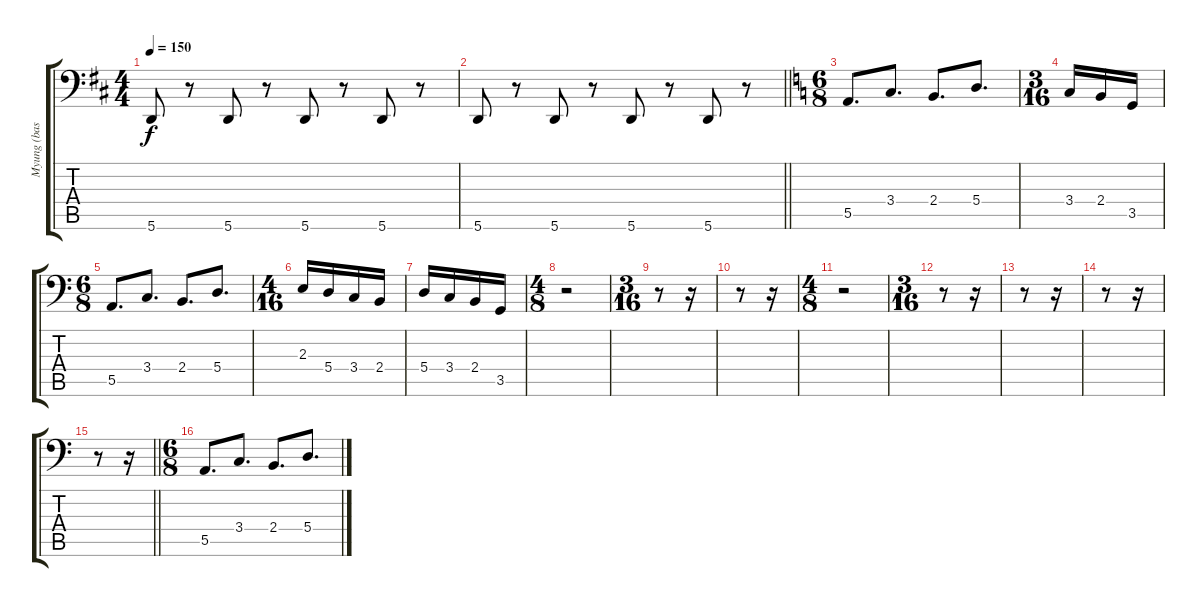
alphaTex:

\track ("Myung (bass)" "Myung (bas") {instrument electricbassfinger}
\staff {score tabs}
\tuning (C3 G2 D2 A1 E1 A0) {hide}
\ts (4 4)
\tempo 150
\clef f4
\ks d
5.6.8{dy f} r.8 5.6.8 r.8 5.6.8 r.8 5.6.8 r.8 |
\barLineRight lightlight
5.6.8 r.8 5.6.8 r.8 5.6.8 r.8 5.6.8 r.8 |
\ts (6 8)
\ks aminor
5.5.8{d} 3.4.8{d} 2.4.8{d} 5.4.8{d} |
\ts (3 16)
3.4.16{beam merge} 2.4.16{beam merge} 3.5.16 |
\ts (6 8)
5.5.8{d} 3.4.8{d} 2.4.8{d} 5.4.8{d} |
\ts (4 16)
2.3.16{beam merge} 5.4.16{beam merge} 3.4.16{beam merge} 2.4.16 |
5.4.16{beam merge} 3.4.16{beam merge} 2.4.16{beam merge} 3.5.16 |
\ts (4 8)
r.2 |
\ts (3 16)
r.8 r.16 |
r.8 r.16 |
\ts (4 8)
r.2 |
\ts (3 16)
r.8 r.16 |
r.8 r.16 |
r.8 r.16 |
\barLineRight lightlight
r.8 r.16 |
\ts (6 8)
5.5.8{d} 3.4.8{d} 2.4.8{d} 5.4.8{d}
